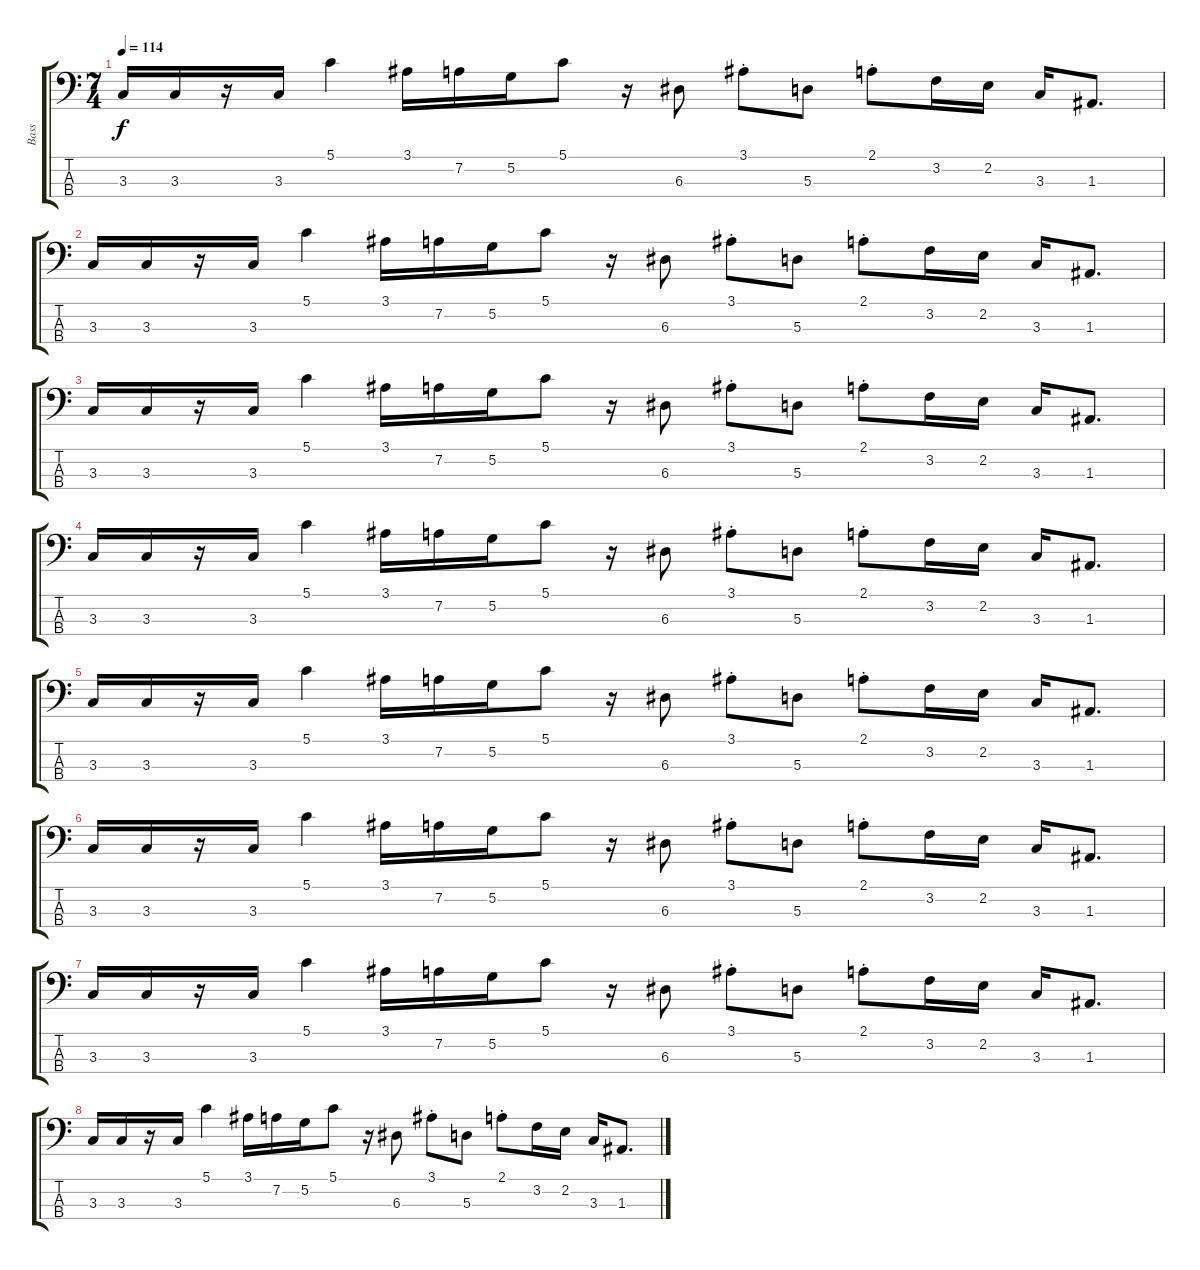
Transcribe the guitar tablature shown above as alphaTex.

\track ("Bass" "Bass") {instrument electricbassfinger}
\staff {score tabs}
\tuning (G2 D2 A1 E1) {hide}
\ts (7 4)
\tempo 114
\clef f4
\ks c
3.3.16{dy f} 3.3.16 r.16 3.3.16 5.1.4 3.1.16 7.2.16 5.2.16 5.1.8 r.16 6.3.8 3.1{st}.8 5.3.8 2.1{st}.8 3.2.16 2.2.16 3.3.16 1.3.8{d} |
3.3.16 3.3.16 r.16 3.3.16 5.1.4 3.1.16 7.2.16 5.2.16 5.1.8 r.16 6.3.8 3.1{st}.8 5.3.8 2.1{st}.8 3.2.16 2.2.16 3.3.16 1.3.8{d} |
3.3.16 3.3.16 r.16 3.3.16 5.1.4 3.1.16 7.2.16 5.2.16 5.1.8 r.16 6.3.8 3.1{st}.8 5.3.8 2.1{st}.8 3.2.16 2.2.16 3.3.16 1.3.8{d} |
3.3.16 3.3.16 r.16 3.3.16 5.1.4 3.1.16 7.2.16 5.2.16 5.1.8 r.16 6.3.8 3.1{st}.8 5.3.8 2.1{st}.8 3.2.16 2.2.16 3.3.16 1.3.8{d} |
3.3.16 3.3.16 r.16 3.3.16 5.1.4 3.1.16 7.2.16 5.2.16 5.1.8 r.16 6.3.8 3.1{st}.8 5.3.8 2.1{st}.8 3.2.16 2.2.16 3.3.16 1.3.8{d} |
3.3.16 3.3.16 r.16 3.3.16 5.1.4 3.1.16 7.2.16 5.2.16 5.1.8 r.16 6.3.8 3.1{st}.8 5.3.8 2.1{st}.8 3.2.16 2.2.16 3.3.16 1.3.8{d} |
3.3.16{volume 5} 3.3.16 r.16 3.3.16 5.1.4 3.1.16 7.2.16 5.2.16 5.1.8 r.16 6.3.8 3.1{st}.8 5.3.8 2.1{st}.8 3.2.16 2.2.16 3.3.16 1.3.8{d} |
3.3.16 3.3.16 r.16 3.3.16 5.1.4 3.1.16 7.2.16 5.2.16 5.1.8 r.16 6.3.8 3.1{st}.8 5.3.8 2.1{st}.8 3.2.16 2.2.16 3.3.16 1.3.8{d}
